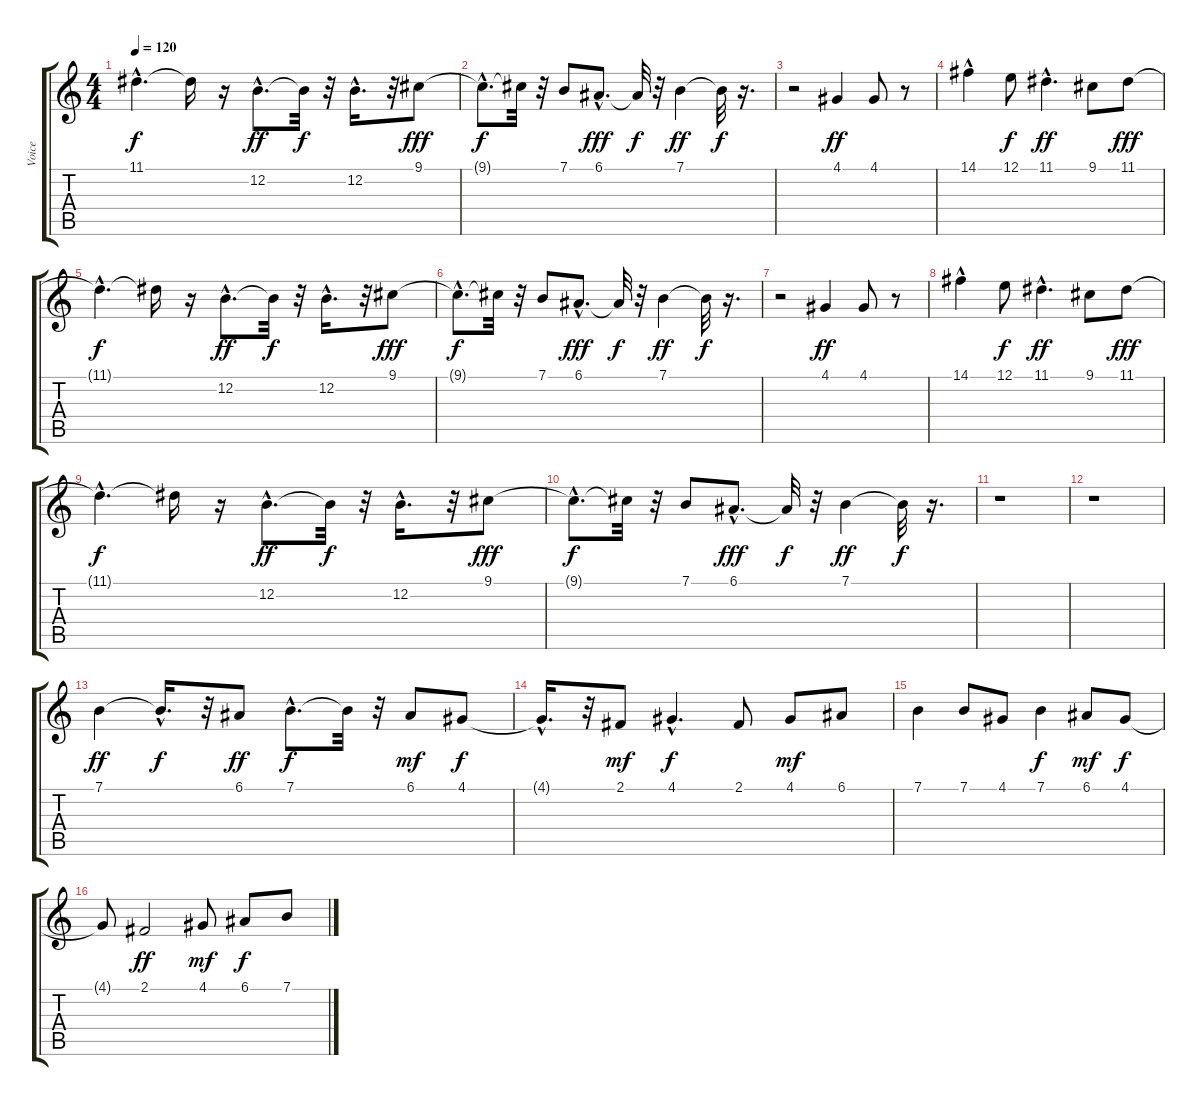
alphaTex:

\track ("Voice" "Voice") {instrument flute}
\staff {score tabs}
\tuning (E4 B3 G3 D3 A2 E2) {hide}
\ts (4 4)
\tempo 120
\clef g2
\ks c
11.1{hac t}.4{d dy f} 11.1{t}.16 r.16 12.2{hac}.8{d dy ff} 12.2{t}.32{dy f} r.32 12.2{hac}.16{d} r.32 9.1.8{dy fff} |
9.1{hac t}.8{d dy f} 9.1{t}.32 r.32 7.1.8 6.1{hac}.8{d dy fff} 6.1{t}.32{dy f} r.32 7.1.4{dy ff} 7.1{t}.32{dy f} r.16{d} |
r.2 4.1.4{dy ff} 4.1.8 r.8 |
14.1{hac}.4 12.1.8{dy f} 11.1{hac}.4{d dy ff} 9.1.8 11.1.8{dy fff} |
11.1{hac t}.4{d dy f} 11.1{t}.16 r.16 12.2{hac}.8{d dy ff} 12.2{t}.32{dy f} r.32 12.2{hac}.16{d} r.32 9.1.8{dy fff} |
9.1{hac t}.8{d dy f} 9.1{t}.32 r.32 7.1.8 6.1{hac}.8{d dy fff} 6.1{t}.32{dy f} r.32 7.1.4{dy ff} 7.1{t}.32{dy f} r.16{d} |
r.2 4.1.4{dy ff} 4.1.8 r.8 |
14.1{hac}.4 12.1.8{dy f} 11.1{hac}.4{d dy ff} 9.1.8 11.1.8{dy fff} |
11.1{hac t}.4{d dy f} 11.1{t}.16 r.16 12.2{hac}.8{d dy ff} 12.2{t}.32{dy f} r.32 12.2{hac}.16{d} r.32 9.1.8{dy fff} |
9.1{hac t}.8{d dy f} 9.1{t}.32 r.32 7.1.8 6.1{hac}.8{d dy fff} 6.1{t}.32{dy f} r.32 7.1.4{dy ff} 7.1{t}.32{dy f} r.16{d} |
r.1 |
r.1 |
7.1.4{dy ff} 7.1{hac t}.16{d dy f} r.32 6.1.8{dy ff} 7.1{hac}.8{d dy f} 7.1{t}.32 r.32 6.1.8{dy mf} 4.1.8{dy f} |
4.1{hac t}.16{d} r.32 2.1.8{dy mf} 4.1{hac}.4{d dy f} 2.1.8 4.1.8{dy mf} 6.1.8 |
7.1.4 7.1.8 4.1.8 7.1.4{dy f} 6.1.8{dy mf} 4.1.8{dy f} |
4.1{t}.8 2.1.2{dy ff} 4.1.8{dy mf} 6.1.8{dy f} 7.1.8
